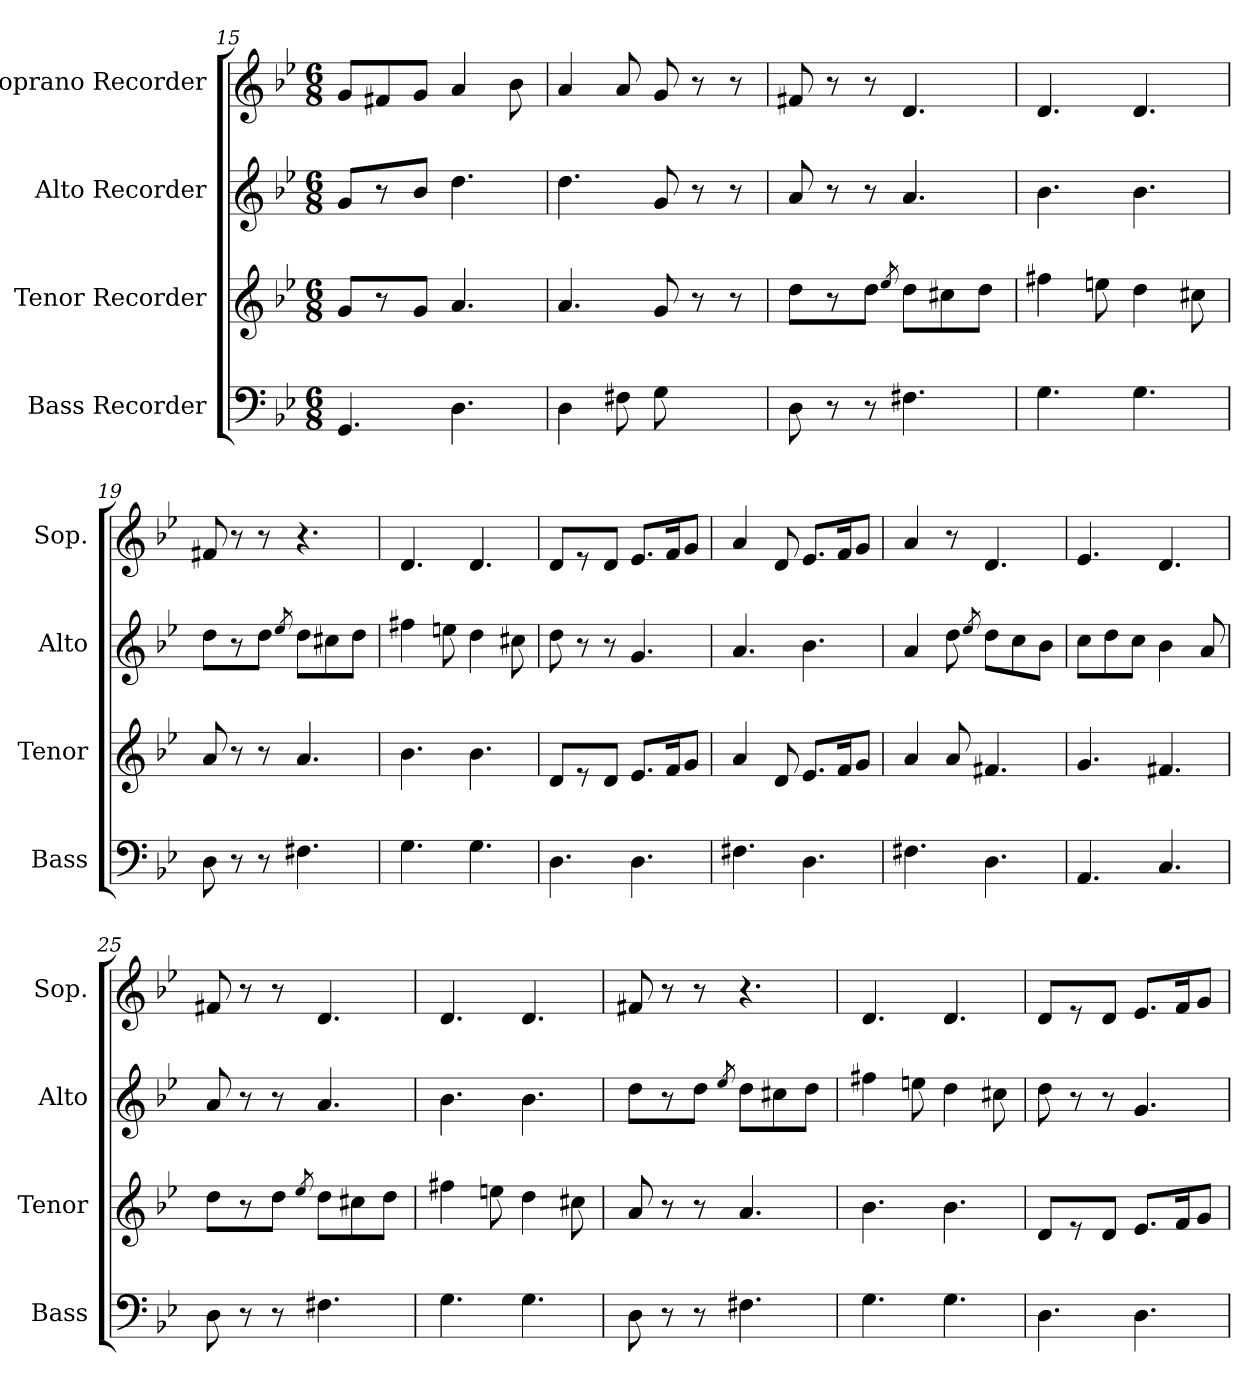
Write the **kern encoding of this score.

**kern	**kern	**kern	**kern
*part4	*part3	*part2	*part1
*staff4	*staff3	*staff2	*staff1
*I"Bass Recorder	*I"Tenor Recorder	*I"Alto Recorder	*I"Soprano Recorder
*I'Bass	*I'Tenor	*I'Alto	*I'Sop.
*clefF4	*clefG2	*clefG2	*clefG2
*ITrd-7c-12	*	*	*ITrd-7c-12
*k[b-e-]	*k[b-e-]	*k[b-e-]	*k[b-e-]
*g:	*g:	*g:	*g:
*M6/8	*M6/8	*M6/8	*M6/8
=15	=15	=15	=15
4.G/	8g/L	8g/L	8gg/L
.	8r	8r	8ff#X/
.	8g/J	8b-/J	8gg/J
4.d\	4.a/	4.dd\	4aa/
.	.	.	8bb-\
!!LO:PB:g=z
=16	=16	=16	=16
4d\	4.a/	4.dd\	4aa/
8f#X\	.	.	8aa/
8g\	8g/	8g/	8gg/
4ryy	8r	8r	8r
.	8r	8r	8r
=17	=17	=17	=17
8d\	8dd\L	8a/	8ff#X/
8r	8r	8r	8r
8r	8dd\J	8r	8r
.	8qee-/	.	.
4.f#X\	8dd\L	4.a/	4.dd/
.	8cc#X\	.	.
.	8dd\J	.	.
=18	=18	=18	=18
4.g\	4ff#X\	4.b-\	4.dd/
.	8een\	.	.
4.g\	4dd\	4.b-\	4.dd/
.	8cc#X\	.	.
=19	=19	=19	=19
8d\	8a/	8dd\L	8ff#X/
8r	8r	8r	8r
8r	8r	8dd\J	8r
.	.	8qee-/	.
4.f#X\	4.a/	8dd\L	4.r
.	.	8cc#X\	.
.	.	8dd\J	.
=20	=20	=20	=20
4.g\	4.b-\	4ff#X\	4.dd/
.	.	8een\	.
4.g\	4.b-\	4dd\	4.dd/
.	.	8cc#X\	.
!!LO:LB:g=z
=21	=21	=21	=21
4.d\	8d/L	8dd\	8dd/L
.	8r	8r	8r
.	8d/J	8r	8dd/J
4.d\	8.e-/L	4.g/	8.ee-/L
.	16f/k	.	16ff/k
.	8g/J	.	8gg/J
=22	=22	=22	=22
4.f#X\	4a/	4.a/	4aa/
.	8d/	.	8dd/
4.d\	8.e-/L	4.b-\	8.ee-/L
.	16f/k	.	16ff/k
.	8g/J	.	8gg/J
=23	=23	=23	=23
4.f#X\	4a/	4a/	4aa/
.	8a/	8dd\	8r
.	.	8qee-/	.
4.d\	4.f#X/	8dd\L	4.dd/
.	.	8cc\	.
.	.	8b-\J	.
=24	=24	=24	=24
4.A/	4.g/	8cc\L	4.ee-/
.	.	8dd\	.
.	.	8cc\J	.
4.c/	4.f#X/	4b-\	4.dd/
.	.	8a/	.
=25	=25	=25	=25
8d\	8dd\L	8a/	8ff#X/
8r	8r	8r	8r
8r	8dd\J	8r	8r
.	8qee-/	.	.
4.f#X\	8dd\L	4.a/	4.dd/
.	8cc#X\	.	.
.	8dd\J	.	.
!!LO:LB:g=z
=26	=26	=26	=26
4.g\	4ff#X\	4.b-\	4.dd/
.	8een\	.	.
4.g\	4dd\	4.b-\	4.dd/
.	8cc#X\	.	.
=27	=27	=27	=27
8d\	8a/	8dd\L	8ff#X/
8r	8r	8r	8r
8r	8r	8dd\J	8r
.	.	8qee-/	.
4.f#X\	4.a/	8dd\L	4.r
.	.	8cc#X\	.
.	.	8dd\J	.
=28	=28	=28	=28
4.g\	4.b-\	4ff#X\	4.dd/
.	.	8een\	.
4.g\	4.b-\	4dd\	4.dd/
.	.	8cc#X\	.
=29	=29	=29	=29
4.d\	8d/L	8dd\	8dd/L
.	8r	8r	8r
.	8d/J	8r	8dd/J
4.d\	8.e-/L	4.g/	8.ee-/L
.	16f/k	.	16ff/k
.	8g/J	.	8gg/J
=	=	=	=
*-	*-	*-	*-
